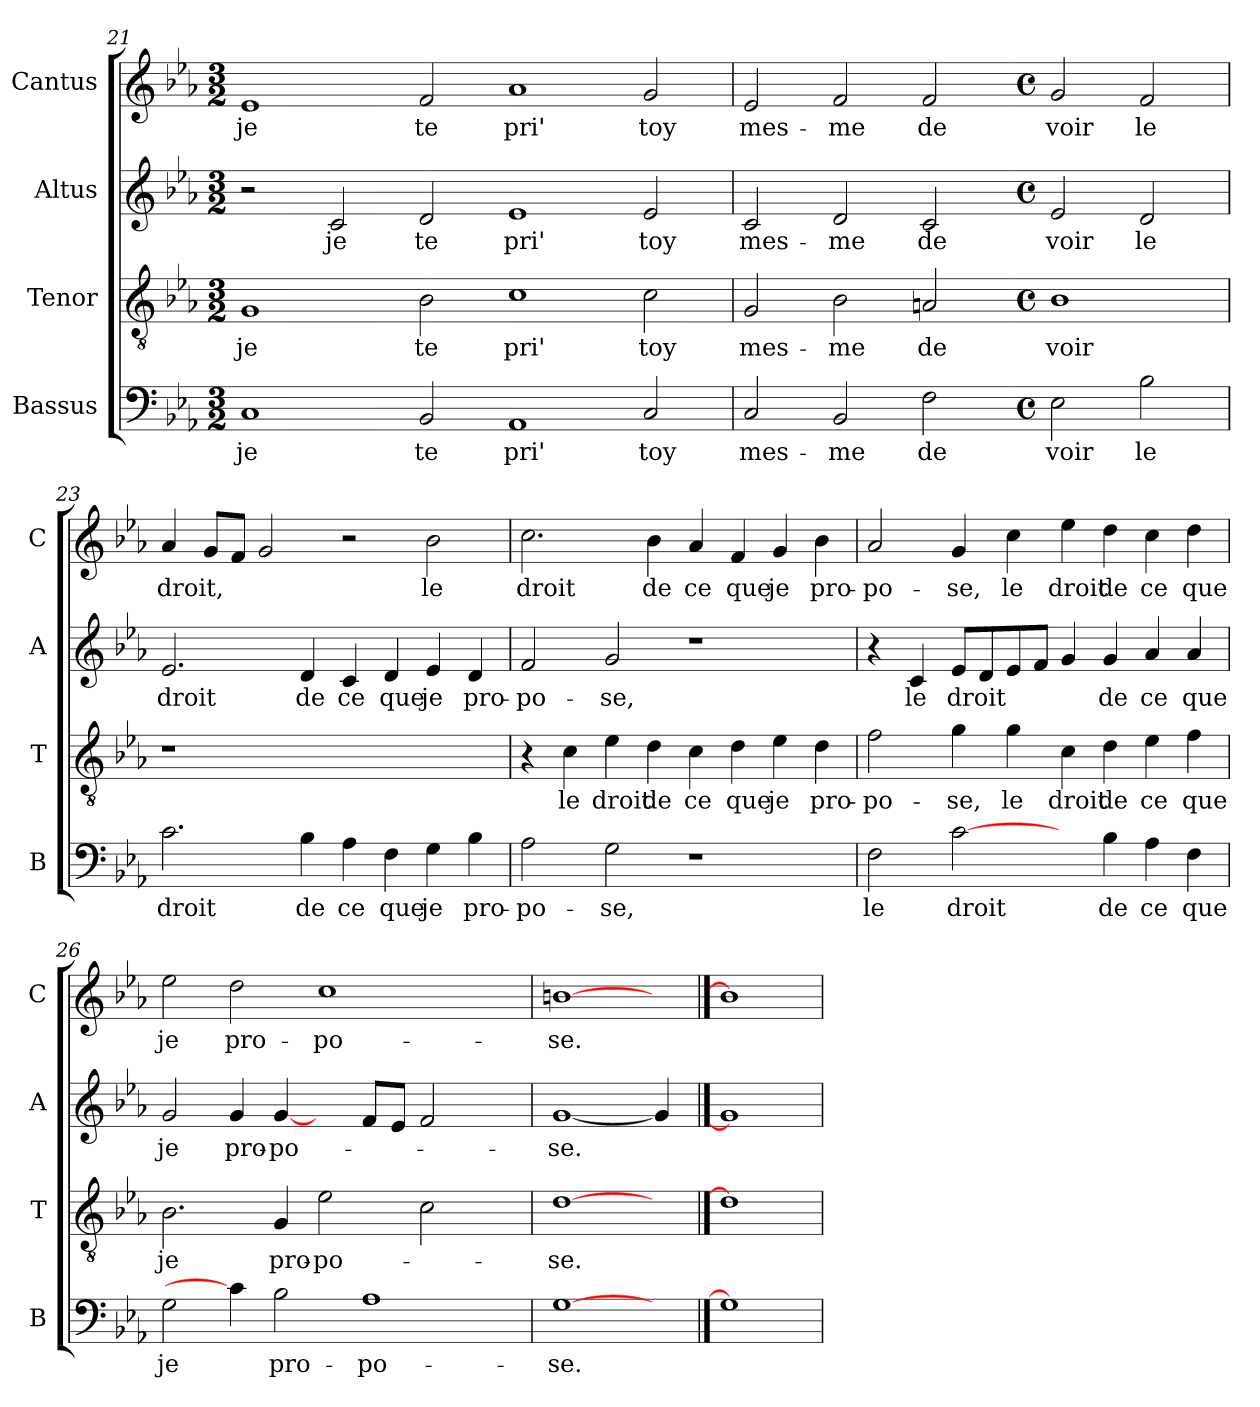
**kern	**text	**kern	**text	**kern	**text	**kern	**text
*part4	*part4	*part3	*part3	*part2	*part2	*part1	*part1
*staff4	*staff4	*staff3	*staff3	*staff2	*staff2	*staff1	*staff1
*I"Bassus	*	*I"Tenor	*	*I"Altus	*	*I"Cantus	*
*I'B	*	*I'T	*	*I'A	*	*I'C	*
*clefF4	*	*clefGv2	*	*clefG2	*	*clefG2	*
*k[b-e-a-]	*	*k[b-e-a-]	*	*k[b-e-a-]	*	*k[b-e-a-]	*
*E-:	*	*E-:	*	*E-:	*	*E-:	*
*M3/2	*	*M3/2	*	*M3/2	*	*M3/2	*
=21	=21	=21	=21	=21	=21	=21	=21
!	!LO:LY:b	!	!LO:LY:b	!	!	!	!LO:LY:b
1C	je	1G	je	2r	.	1e-	je
!	!	!	!	!	!LO:LY:b	!	!
.	.	.	.	2c/	je	.	.
!	!LO:LY:b	!	!LO:LY:b	!	!LO:LY:b	!	!LO:LY:b
2BB-/	te	2B-\	te	2d/	te	2f/	te
!	!LO:LY:b	!	!LO:LY:b	!	!LO:LY:b	!	!LO:LY:b
1AA-	pri'	1c	pri'	1e-	pri'	1a-	pri'
!	!LO:LY:b	!	!LO:LY:b	!	!LO:LY:b	!	!LO:LY:b
2C/	toy	2c\	toy	2e-/	toy	2g/	toy
!!LO:PB:g=z
=21X4	=21X4	=21X4	=21X4	=21X4	=21X4	=21X4	=21X4
!	!LO:LY:b	!	!LO:LY:b	!	!LO:LY:b	!	!LO:LY:b
2C/	mes-	2G/	mes-	2c/	mes-	2e-/	mes-
!	!LO:LY:b	!	!LO:LY:b	!	!LO:LY:b	!	!LO:LY:b
2BB-/	-me	2B-\	-me	2d/	-me	2f/	-me
!	!LO:LY:b	!	!LO:LY:b	!	!LO:LY:b	!	!LO:LY:b
2F\	de	2An/	de	2c/	de	2f/	de
=22-	=22-	=22-	=22-	=22-	=22-	=22-	=22-
*M4/4	*	*M4/4	*	*M4/4	*	*M4/4	*
*met(c)	*	*met(c)	*	*met(c)	*	*met(c)	*
!	!LO:LY:b	!	!LO:LY:b	!	!LO:LY:b	!	!LO:LY:b
2E-\	voir	1B-	voir	2e-/	voir	2g/	voir
!	!LO:LY:b	!	!	!	!LO:LY:b	!	!LO:LY:b
2B-\	le	.	.	2d/	le	2f/	le
=23	=23	=23	=23	=23	=23	=23	=23
!	!LO:LY:b	!	!	!	!LO:LY:b	!	!LO:LY:b
2.c\	droit	1r	.	2.e-/	droit	4a-/	droit,
.	.	.	.	.	.	8g/L	.
.	.	.	.	.	.	8f/J	.
.	.	.	.	.	.	2g/	.
!	!LO:LY:b	!	!	!	!LO:LY:b	!	!
4B-\	de	.	.	4d/	de	.	.
!	!LO:LY:b	!	!	!	!LO:LY:b	!	!
4A-\	ce	1ryy	.	4c/	ce	2r	.
!	!LO:LY:b	!	!	!	!LO:LY:b	!	!
4F\	que	.	.	4d/	que	.	.
!	!LO:LY:b	!	!	!	!LO:LY:b	!	!LO:LY:b
4G\	je	.	.	4e-/	je	2b-\	le
!	!LO:LY:b	!	!	!	!LO:LY:b	!	!
4B-\	pro-	.	.	4d/	pro-	.	.
=24	=24	=24	=24	=24	=24	=24	=24
!	!LO:LY:b	!	!	!	!LO:LY:b	!	!LO:LY:b
2A-\	-po-	4r	.	2f/	-po-	2.cc\	droit
!	!	!	!LO:LY:b	!	!	!	!
.	.	4c\	le	.	.	.	.
!	!LO:LY:b	!	!LO:LY:b	!	!LO:LY:b	!	!
2G\	-se,	4e-\	droit	2g/	-se,	.	.
!	!	!	!LO:LY:b	!	!	!	!LO:LY:b
.	.	4d\	de	.	.	4b-\	de
!	!	!	!LO:LY:b	!	!	!	!LO:LY:b
1r	.	4c\	ce	1r	.	4a-/	ce
!	!	!	!LO:LY:b	!	!	!	!LO:LY:b
.	.	4d\	que	.	.	4f/	que
!	!	!	!LO:LY:b	!	!	!	!LO:LY:b
.	.	4e-\	je	.	.	4g/	je
!	!	!	!LO:LY:b	!	!	!	!LO:LY:b
.	.	4d\	pro-	.	.	4b-\	pro-
!!LO:LB:g=z
=25	=25	=25	=25	=25	=25	=25	=25
!	!LO:LY:b	!	!LO:LY:b	!	!	!	!LO:LY:b
2F\	le	2f\	-po-	4r	.	2a-/	-po-
!	!	!	!	!	!LO:LY:b	!	!
.	.	.	.	4c/	le	.	.
!	!LO:LY:b	!	!LO:LY:b	!	!LO:LY:b	!	!LO:LY:b
[2c\	droit	4g\	-se,	8e-/L	droit	4g/	-se,
.	.	.	.	8d/	.	.	.
!	!	!	!LO:LY:b	!	!	!	!LO:LY:b
.	.	4g\	le	8e-/	.	4cc\	le
.	.	.	.	8f/J	.	.	.
!	!	!	!LO:LY:b	!	!	!	!LO:LY:b
4ryy	.	4c\	droit	4g/	.	4ee-\	droit
!	!LO:LY:b	!	!LO:LY:b	!	!LO:LY:b	!	!LO:LY:b
4B-\	de	4d\	de	4g/	de	4dd\	de
!	!LO:LY:b	!	!LO:LY:b	!	!LO:LY:b	!	!LO:LY:b
4A-\	ce	4e-\	ce	4a-/	ce	4cc\	ce
!	!LO:LY:b	!	!LO:LY:b	!	!LO:LY:b	!	!LO:LY:b
4F\	que	4f\	que	4a-/	que	4dd\	que
=26	=26	=26	=26	=26	=26	=26	=26
!	!LO:LY:b	!	!LO:LY:b	!	!LO:LY:b	!	!LO:LY:b
2G\	je	2.B-\	je	2g/	je	2ee-\	je
!	!	!	!	!	!LO:LY:b	!	!LO:LY:b
4c\]	.	.	.	4g/	pro-	2dd\	pro-
!	!LO:LY:b	!	!LO:LY:b	!	!LO:LY:b	!	!
2B-\	pro-	4G/	pro-	[4g/	-po-	.	.
!	!	!	!LO:LY:b	!	!	!	!LO:LY:b
.	.	2e-\	-po-	4ryy	.	1cc	-po-
!	!LO:LY:b	!	!	!	!	!	!
1A-	-po-	.	.	8f/L	.	.	.
.	.	.	.	8e-/J	.	.	.
.	.	2c\	.	2f/	.	.	.
.	.	4ryy	.	4ryy	.	4ryy	.
=27	=27	=27	=27	=27	=27	=27	=27
!	!LO:LY:b	!	!LO:LY:b	!	!LO:LY:b	!	!LO:LY:b
[1G	-se.	[1d	-se.	[1g	-se.	[1bn	-se.
4ryy	.	4ryy	.	4g/]	.	4ryy	.
==28	==28	==28	==28	==28	==28	==28	==28
1G]	.	1d]	.	1g]	.	1b]	.
=	=	=	=	=	=	=	=
*-	*-	*-	*-	*-	*-	*-	*-
